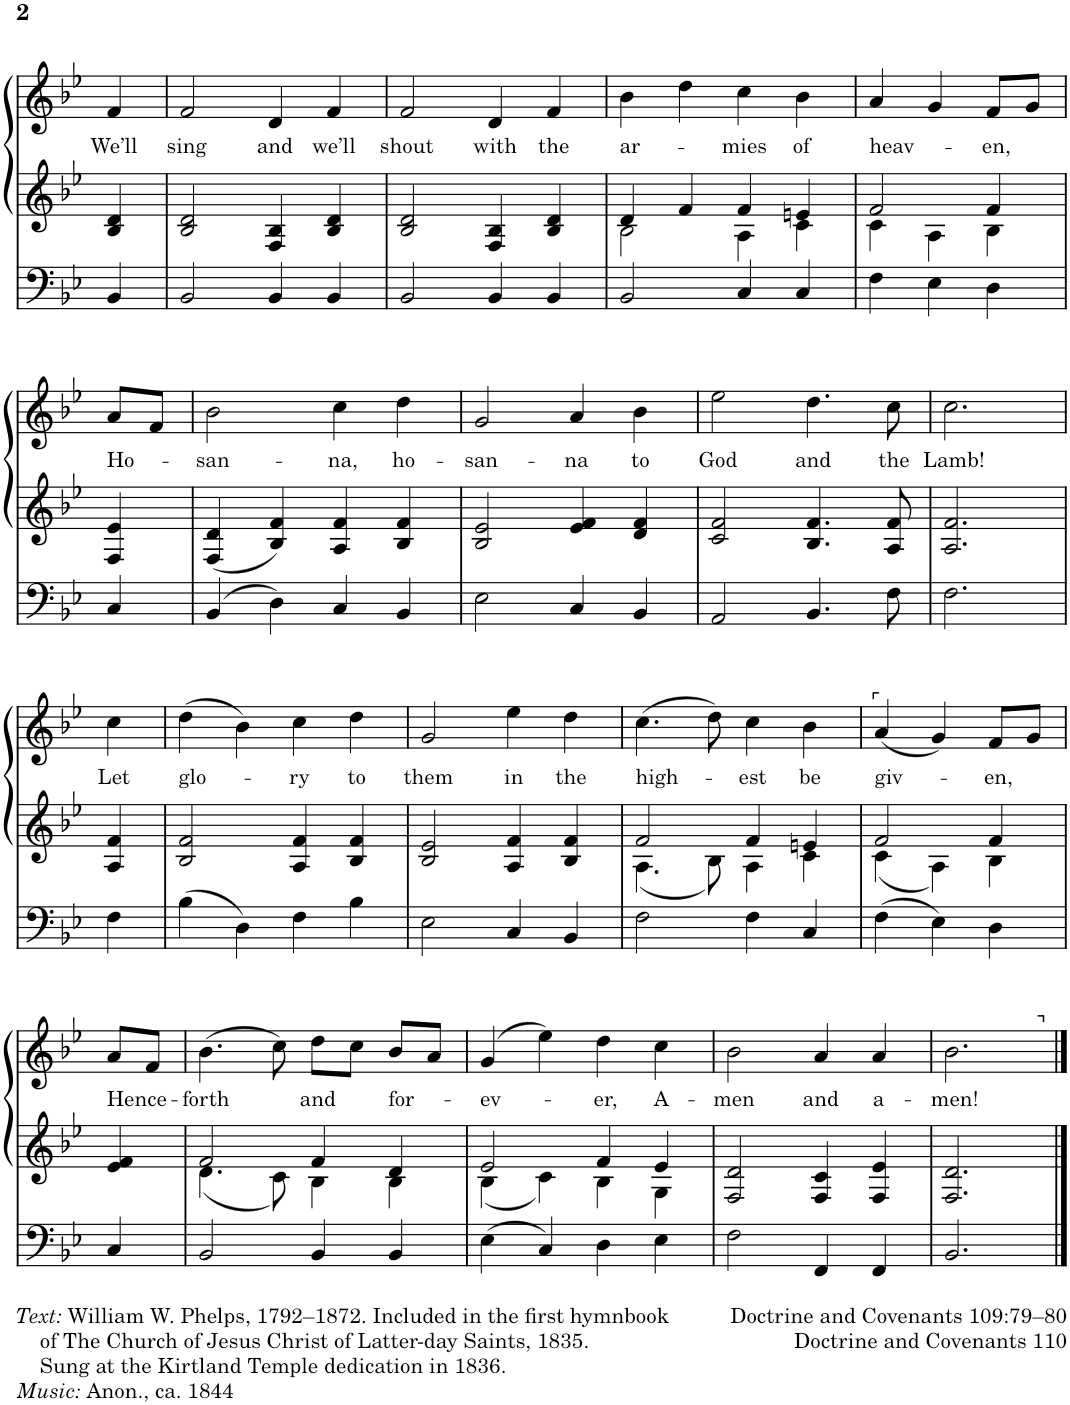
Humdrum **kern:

**kern	**kern	**kern	**text
*part1	*part1	*part1	*part1
*staff3	*staff2	*staff1	*staff1
*I"Organ	*	*	*
*I'Org.	*	*	*
!!LO:PB:g=z
*clefF4	*clefG2	*clefG2	*
*k[b-e-]	*k[b-e-]	*k[b-e-]	*
*M4/4	*M4/4	*M4/4	*
=21	=21	=21	=21
!	!	!	!LO:LY:b
4BB-/	4B-/ 4d/	4f/	We’ll
=22	=22	=22	=22
!	!	!	!LO:LY:b
2BB-/	2B-/ 2d/	2f/	sing
!	!	!	!LO:LY:b
4BB-/	4F/ 4B-/	4d/	and
!	!	!	!LO:LY:b
4BB-/	4B-/ 4d/	4f/	we’ll
=23	=23	=23	=23
!	!	!	!LO:LY:b
2BB-/	2B-/ 2d/	2f/	shout
!	!	!	!LO:LY:b
4BB-/	4F/ 4B-/	4d/	with
!	!	!	!LO:LY:b
4BB-/	4B-/ 4d/	4f/	the
=24	=24	=24	=24
*	*^	*	*
!	!	!	!	!LO:LY:b
2BB-/	4d/	2B-\	4b-\	ar-
.	4f/	.	4dd\	.
!	!	!	!	!LO:LY:b
4C/	4f/	4A\	4cc\	-mies
!	!	!	!	!LO:LY:b
4C/	4en/	4c\	4b-\	of
=25	=25	=25	=25	=25
!	!	!	!	!LO:LY:b
4F\	2f/	4c\	4a/	heav-
4E-\	.	4A\	4g/	.
!	!	!	!	!LO:LY:b
4D\	4f/	4B-\	8f/L	-en,
.	.	.	8g/J	.
*	*v	*v	*	*
!!LO:LB:g=z
=26	=26	=26	=26
!	!	!	!LO:LY:b
4C/	4F/ 4e-/	8a/L	Ho-
.	.	8f/J	.
=27	=27	=27	=27
!	!	!	!LO:LY:b
4BB-/	4F/ 4d/	2b-\	-san-
4D\	4B-/ 4f/	.	.
!	!	!	!LO:LY:b
4C/	4A/ 4f/	4cc\	-na,
!	!	!	!LO:LY:b
4BB-/	4B-/ 4f/	4dd\	ho-
=28	=28	=28	=28
!	!	!	!LO:LY:b
2E-\	2B-/ 2e-/	2g/	-san-
!	!	!	!LO:LY:b
4C/	4e-/ 4f/	4a/	-na
!	!	!	!LO:LY:b
4BB-/	4d/ 4f/	4b-\	to
=29	=29	=29	=29
!	!	!	!LO:LY:b
2AA/	2c/ 2f/	2ee-\	God
!	!	!	!LO:LY:b
4.BB-/	4.B-/ 4.f/	4.dd\	and
!	!	!	!LO:LY:b
8F\	8A/ 8f/	8cc\	the
=30	=30	=30	=30
!	!	!	!LO:LY:b
2.F\	2.A/ 2.f/	2.cc\	Lamb!
!!LO:LB:g=z
=31	=31	=31	=31
!	!	!	!LO:LY:b
4F\	4A/ 4f/	4cc\	Let
=32	=32	=32	=32
!	!	!	!LO:LY:b
4B-\	2B-/ 2f/	(4dd\	glo-
4D\	.	4b-\)	.
!	!	!	!LO:LY:b
4F\	4A/ 4f/	4cc\	-ry
!	!	!	!LO:LY:b
4B-\	4B-/ 4f/	4dd\	to
=33	=33	=33	=33
!	!	!	!LO:LY:b
2E-\	2B-/ 2e-/	2g/	them
!	!	!	!LO:LY:b
4C/	4A/ 4f/	4ee-\	in
!	!	!	!LO:LY:b
4BB-/	4B-/ 4f/	4dd\	the
=34	=34	=34	=34
*	*^	*	*
!	!	!	!	!LO:LY:b
2F\	2f/	4.A\	(4.cc\	high-
.	.	8B-\	8dd\)	.
!	!	!	!	!LO:LY:b
4F\	4f/	4A\	4cc\	-est
!	!	!	!	!LO:LY:b
4C/	4en/	4c\	4b-\	be
=35	=35	=35	=35	=35
!	!	!	!LO:TX:a:t=⌜	!
!	!	!	!	!LO:LY:b
4F\	2f/	4c\	(4a/	giv-
4E-\	.	4A\	4g/)	.
!	!	!	!	!LO:LY:b
4D\	4f/	4B-\	8f/L	-en,
.	.	.	8g/J	.
*	*v	*v	*	*
!!LO:LB:g=z
=36	=36	=36	=36
!	!	!	!LO:LY:b
4C/	4e-/ 4f/	8a/L	Hence-
.	.	8f/J	.
=37	=37	=37	=37
*	*^	*	*
!	!	!	!	!LO:LY:b
2BB-/	2f/	4.d\	(4.b-\	-forth
.	.	8c\	8cc\)	.
!	!	!	!	!LO:LY:b
4BB-/	4f/	4B-\	8dd\L	and
.	.	.	8cc\J	.
!	!	!	!	!LO:LY:b
4BB-/	4d/	4B-\	8b-/L	for-
.	.	.	8a/J	.
=38	=38	=38	=38	=38
!	!	!	!	!LO:LY:b
4E-\	2e-/	4B-\	(4g/	-ev-
4C/	.	4c\	4ee-\)	.
!	!	!	!	!LO:LY:b
4D\	4f/	4B-\	4dd\	-er,
!	!	!	!	!LO:LY:b
4E-\	4e-/	4G\	4cc\	A-
=39	=39	=39	=39	=39
!	!	!	!	!LO:LY:b
*	*v	*v	*	*
2F\	2F/ 2d/	2b-\	-men
!	!	!	!LO:LY:b
4FF/	4F/ 4c/	4a/	and
!	!	!	!LO:LY:b
4FF/	4F/ 4e-/	4a/	a-
=40	=40	=40	=40
!	!	!	!LO:LY:b
*	*	*^	*
2.BB-/	2.F/ 2.d/	2.b-\	2ryy	-men!
.	.	.	8ryy	.
!	!	!	!LO:TX:a:t=⌝	!
.	.	.	8ryy	.
*	*	*v	*v	*
==	==	==	==
*-	*-	*-	*-
